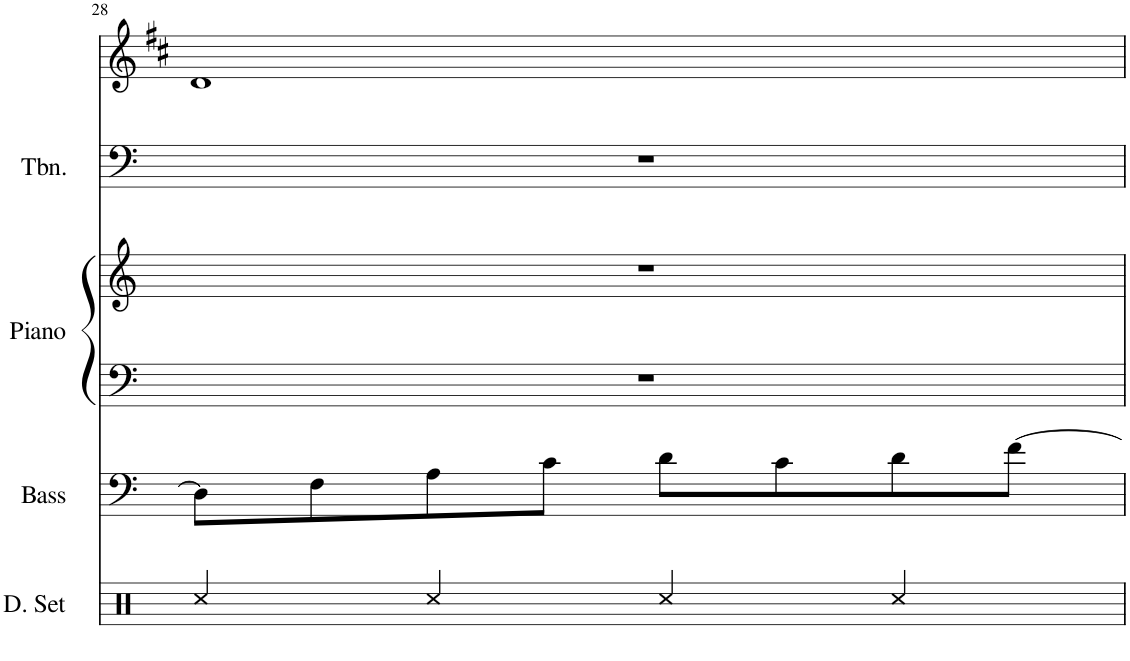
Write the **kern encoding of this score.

**kern	**kern	**kern	**kern	**kern	**kern
*part5	*part4	*part3	*part3	*part2	*part1
*staff6	*staff5	*staff4	*staff3	*staff2	*staff1
*I"Drumset	*I"Bass	*I"Piano	*	*I"Trombone	*I"Trumpet
*I'D. Set	*I'Bass	*I'Piano	*	*I'Tbn.	*I'Tpt
!!LO:PB:g=z
*clefX	*clefF4	*clefF4	*clefG2	*clefF4	*clefG2
*	*Trd7c12	*	*	*	*Trd1c2
*k[]	*k[]	*k[]	*k[]	*k[]	*k[f#c#]
*M4/4	*M4/4	*M4/4	*M4/4	*M4/4	*M4/4
=28	=28	=28	=28	=28	=28
4Rcc/	8D\L]	1r	1r	1r	1d
.	8F\	.	.	.	.
4Rcc/	8A\	.	.	.	.
.	8c\J	.	.	.	.
4Rcc/	8d\L	.	.	.	.
.	8c\	.	.	.	.
4Rcc/	8d\	.	.	.	.
.	[8f\J	.	.	.	.
=	=	=	=	=	=
*-	*-	*-	*-	*-	*-
